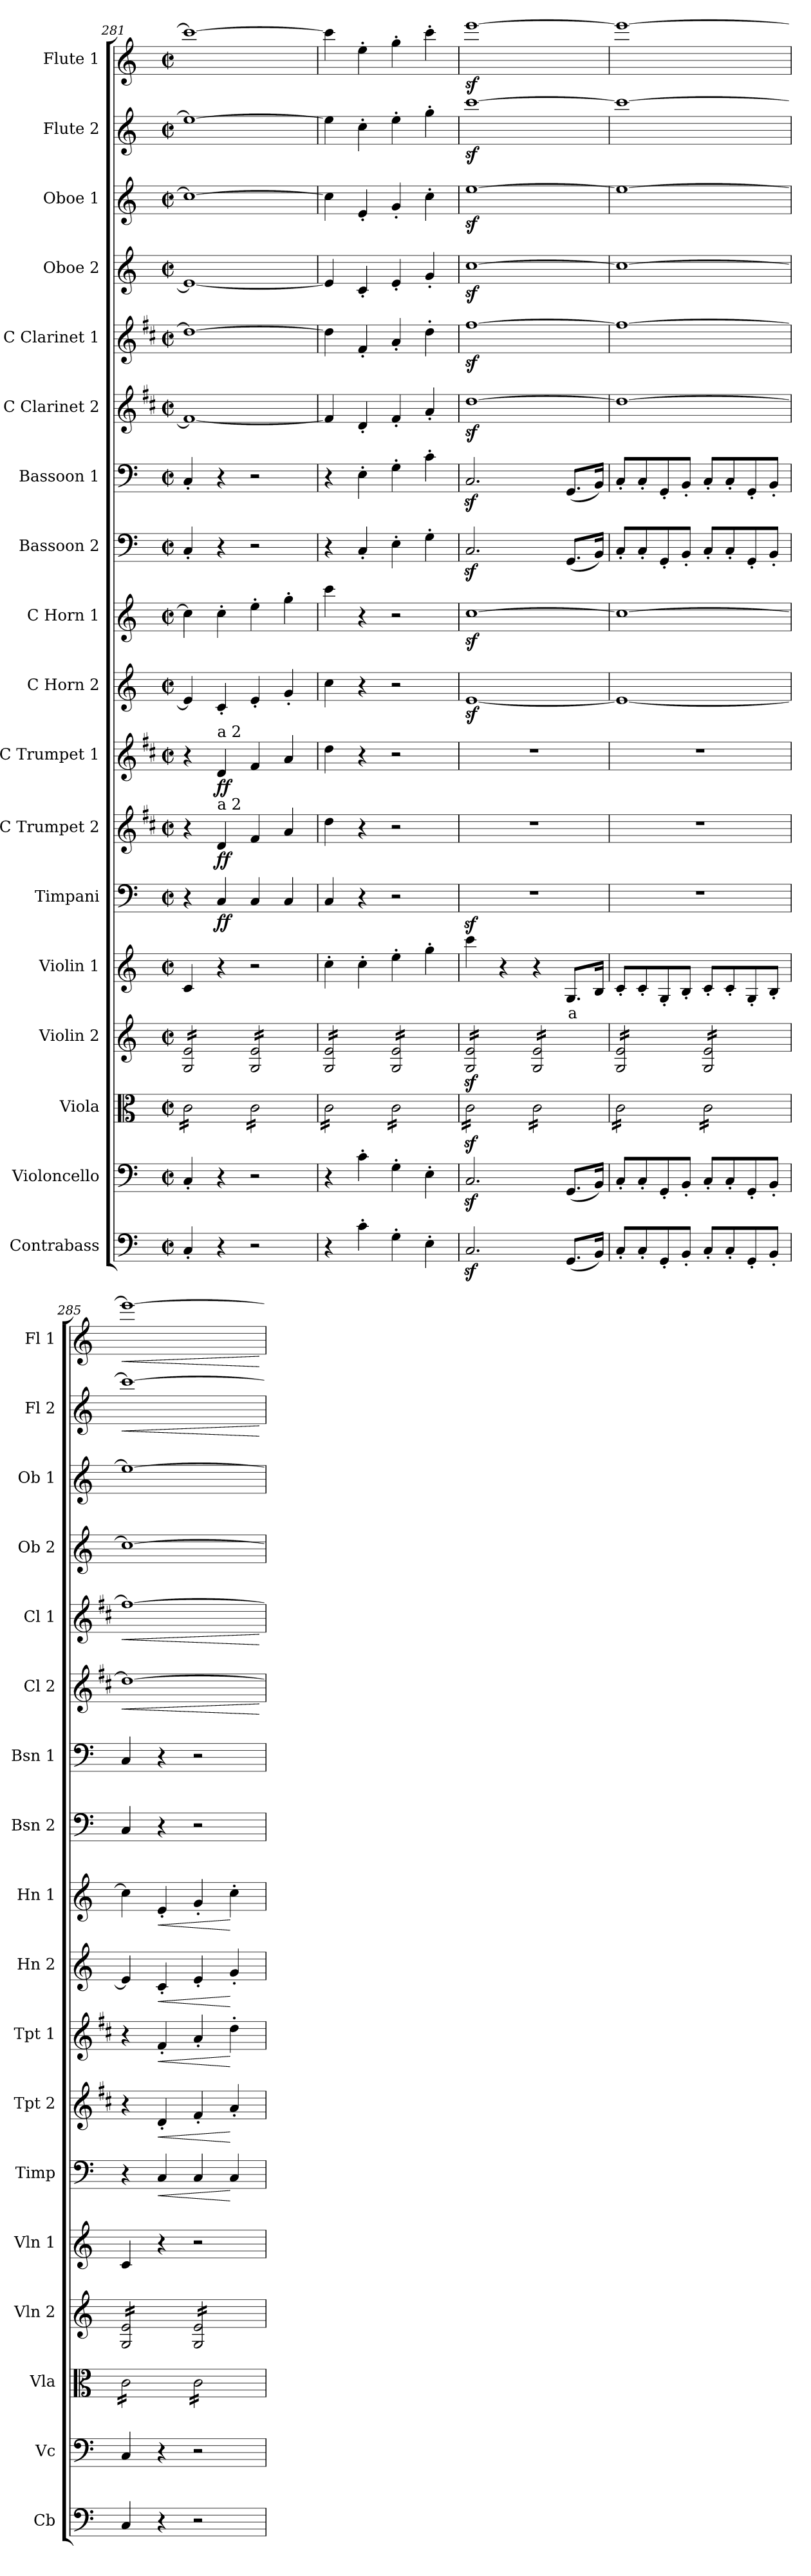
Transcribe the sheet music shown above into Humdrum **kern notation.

**kern	**kern	**kern	**kern	**kern	**text	**kern	**dynam	**kern	**dynam	**kern	**dynam	**kern	**dynam	**kern	**dynam	**kern	**kern	**kern	**dynam	**kern	**dynam	**kern	**kern	**kern	**dynam	**kern	**dynam
*part18	*part17	*part16	*part15	*part14	*part14	*part13	*part13	*part12	*part12	*part11	*part11	*part10	*part10	*part9	*part9	*part8	*part7	*part6	*part6	*part5	*part5	*part4	*part3	*part2	*part2	*part1	*part1
*staff18	*staff17	*staff16	*staff15	*staff14	*staff14	*staff13	*staff13	*staff12	*staff12	*staff11	*staff11	*staff10	*staff10	*staff9	*staff9	*staff8	*staff7	*staff6	*staff6	*staff5	*staff5	*staff4	*staff3	*staff2	*staff2	*staff1	*staff1
*I"Contrabass	*I"Violoncello	*I"Viola	*I"Violin 2	*I"Violin 1	*	*I"Timpani	*	*I"C Trumpet 2	*	*I"C Trumpet 1	*	*I"C Horn 2	*	*I"C Horn 1	*	*I"Bassoon 2	*I"Bassoon 1	*I"C Clarinet 2	*	*I"C Clarinet 1	*	*I"Oboe 2	*I"Oboe 1	*I"Flute 2	*	*I"Flute 1	*
*I'Cb	*I'Vc	*I'Vla	*I'Vln 2	*I'Vln 1	*	*I'Timp	*	*I'Tpt 2	*	*I'Tpt 1	*	*I'Hn 2	*	*I'Hn 1	*	*I'Bsn 2	*I'Bsn 1	*I'Cl 2	*	*I'Cl 1	*	*I'Ob 2	*I'Ob 1	*I'Fl 2	*	*I'Fl 1	*
*clefF4	*clefF4	*clefC3	*clefG2	*clefG2	*	*clefF4	*	*clefG2	*	*clefG2	*	*clefG2	*	*clefG2	*	*clefF4	*clefF4	*clefG2	*	*clefG2	*	*clefG2	*clefG2	*clefG2	*	*clefG2	*
*ITrd7c12	*	*	*	*	*	*	*	*ITrd1c2	*	*ITrd1c2	*	*ITrd7c12	*	*ITrd7c12	*	*	*	*ITrd1c2	*	*ITrd1c2	*	*	*	*	*	*	*
*k[]	*k[]	*k[]	*k[]	*k[]	*	*k[]	*	*k[]	*	*k[]	*	*k[]	*	*k[]	*	*k[]	*k[]	*k[]	*	*k[]	*	*k[]	*k[]	*k[]	*	*k[]	*
*M2/2	*M2/2	*M2/2	*M2/2	*M2/2	*	*M2/2	*	*M2/2	*	*M2/2	*	*M2/2	*	*M2/2	*	*M2/2	*M2/2	*M2/2	*	*M2/2	*	*M2/2	*M2/2	*M2/2	*	*M2/2	*
*met(c|)	*met(c|)	*met(c|)	*met(c|)	*met(c|)	*	*met(c|)	*	*met(c|)	*	*met(c|)	*	*met(c|)	*	*met(c|)	*	*met(c|)	*met(c|)	*met(c|)	*	*met(c|)	*	*met(c|)	*met(c|)	*met(c|)	*	*met(c|)	*
=281	=281	=281	=281	=281	=281	=281	=281	=281	=281	=281	=281	=281	=281	=281	=281	=281	=281	=281	=281	=281	=281	=281	=281	=281	=281	=281	=281
*	*	*tremolo	*	*	*	*	*	*	*	*	*	*	*	*	*	*	*	*	*	*	*	*	*	*	*	*	*
*	*	*	*tremolo	*	*	*	*	*	*	*	*	*	*	*	*	*	*	*	*	*	*	*	*	*	*	*	*
4CC'/	4C'/	16c\LL	16G/ 16e/LL	4c/	.	4r	.	4r	.	4r	.	4E/]	.	4c\]	.	4C'/	4C'/	1e_	.	1cc_	.	1e_	1cc_	1ee_	.	1ccc_	.
.	.	16c\	16G/ 16e/	.	.	.	.	.	.	.	.	.	.	.	.	.	.	.	.	.	.	.	.	.	.	.	.
.	.	16c\	16G/ 16e/	.	.	.	.	.	.	.	.	.	.	.	.	.	.	.	.	.	.	.	.	.	.	.	.
.	.	16c\	16G/ 16e/	.	.	.	.	.	.	.	.	.	.	.	.	.	.	.	.	.	.	.	.	.	.	.	.
!	!	!	!	!	!	!	!	!	!	!LO:TX:a:t=a 2	!	!	!	!	!	!	!	!	!	!	!	!	!	!	!	!	!
!	!	!	!	!	!	!	!	!LO:TX:a:t=a 2	!	!	!	!	!	!	!	!	!	!	!	!	!	!	!	!	!	!	!
!	!	!	!	!	!	!	!LO:DY:b	!	!LO:DY:b	!	!LO:DY:b	!	!	!	!	!	!	!	!	!	!	!	!	!	!	!	!
4r	4r	16c\	16G/ 16e/	4r	.	4C/	ff	4c/	ff	4c/	ff	4C'/	.	4c'\	.	4r	4r	.	.	.	.	.	.	.	.	.	.
.	.	16c\	16G/ 16e/	.	.	.	.	.	.	.	.	.	.	.	.	.	.	.	.	.	.	.	.	.	.	.	.
.	.	16c\	16G/ 16e/	.	.	.	.	.	.	.	.	.	.	.	.	.	.	.	.	.	.	.	.	.	.	.	.
.	.	16c\JJ	16G/ 16e/JJ	.	.	.	.	.	.	.	.	.	.	.	.	.	.	.	.	.	.	.	.	.	.	.	.
2r	2r	16c\LL	16G/ 16e/LL	2r	.	4C/	.	4e/	.	4e/	.	4E'/	.	4e'\	.	2r	2r	.	.	.	.	.	.	.	.	.	.
.	.	16c\	16G/ 16e/	.	.	.	.	.	.	.	.	.	.	.	.	.	.	.	.	.	.	.	.	.	.	.	.
.	.	16c\	16G/ 16e/	.	.	.	.	.	.	.	.	.	.	.	.	.	.	.	.	.	.	.	.	.	.	.	.
.	.	16c\	16G/ 16e/	.	.	.	.	.	.	.	.	.	.	.	.	.	.	.	.	.	.	.	.	.	.	.	.
.	.	16c\	16G/ 16e/	.	.	4C/	.	4g/	.	4g/	.	4G'/	.	4g'\	.	.	.	.	.	.	.	.	.	.	.	.	.
.	.	16c\	16G/ 16e/	.	.	.	.	.	.	.	.	.	.	.	.	.	.	.	.	.	.	.	.	.	.	.	.
.	.	16c\	16G/ 16e/	.	.	.	.	.	.	.	.	.	.	.	.	.	.	.	.	.	.	.	.	.	.	.	.
.	.	16c\JJ	16G/ 16e/JJ	.	.	.	.	.	.	.	.	.	.	.	.	.	.	.	.	.	.	.	.	.	.	.	.
=282	=282	=282	=282	=282	=282	=282	=282	=282	=282	=282	=282	=282	=282	=282	=282	=282	=282	=282	=282	=282	=282	=282	=282	=282	=282	=282	=282
4r	4r	16c\LL	16G/ 16e/LL	4cc'\	.	4C/	.	4cc\	.	4cc\	.	4c\	.	4cc\	.	4r	4r	4e/]	.	4cc\]	.	4e/]	4cc\]	4ee\]	.	4ccc\]	.
.	.	16c\	16G/ 16e/	.	.	.	.	.	.	.	.	.	.	.	.	.	.	.	.	.	.	.	.	.	.	.	.
.	.	16c\	16G/ 16e/	.	.	.	.	.	.	.	.	.	.	.	.	.	.	.	.	.	.	.	.	.	.	.	.
.	.	16c\	16G/ 16e/	.	.	.	.	.	.	.	.	.	.	.	.	.	.	.	.	.	.	.	.	.	.	.	.
4C'\	4c'\	16c\	16G/ 16e/	4cc'\	.	4r	.	4r	.	4r	.	4r	.	4r	.	4C'/	4E'\	4c'/	.	4e'/	.	4c'/	4e'/	4cc'\	.	4ee'\	.
.	.	16c\	16G/ 16e/	.	.	.	.	.	.	.	.	.	.	.	.	.	.	.	.	.	.	.	.	.	.	.	.
.	.	16c\	16G/ 16e/	.	.	.	.	.	.	.	.	.	.	.	.	.	.	.	.	.	.	.	.	.	.	.	.
.	.	16c\JJ	16G/ 16e/JJ	.	.	.	.	.	.	.	.	.	.	.	.	.	.	.	.	.	.	.	.	.	.	.	.
4GG'\	4G'\	16c\LL	16G/ 16e/LL	4ee'\	.	2r	.	2r	.	2r	.	2r	.	2r	.	4E'\	4G'\	4e'/	.	4g'/	.	4e'/	4g'/	4ee'\	.	4gg'\	.
.	.	16c\	16G/ 16e/	.	.	.	.	.	.	.	.	.	.	.	.	.	.	.	.	.	.	.	.	.	.	.	.
.	.	16c\	16G/ 16e/	.	.	.	.	.	.	.	.	.	.	.	.	.	.	.	.	.	.	.	.	.	.	.	.
.	.	16c\	16G/ 16e/	.	.	.	.	.	.	.	.	.	.	.	.	.	.	.	.	.	.	.	.	.	.	.	.
4EE'\	4E'\	16c\	16G/ 16e/	4gg'\	.	.	.	.	.	.	.	.	.	.	.	4G'\	4c'\	4g'/	.	4cc'\	.	4g'/	4cc'\	4gg'\	.	4ccc'\	.
.	.	16c\	16G/ 16e/	.	.	.	.	.	.	.	.	.	.	.	.	.	.	.	.	.	.	.	.	.	.	.	.
.	.	16c\	16G/ 16e/	.	.	.	.	.	.	.	.	.	.	.	.	.	.	.	.	.	.	.	.	.	.	.	.
.	.	16c\JJ	16G/ 16e/JJ	.	.	.	.	.	.	.	.	.	.	.	.	.	.	.	.	.	.	.	.	.	.	.	.
=283	=283	=283	=283	=283	=283	=283	=283	=283	=283	=283	=283	=283	=283	=283	=283	=283	=283	=283	=283	=283	=283	=283	=283	=283	=283	=283	=283
2.CCz</	2.Cz</	16cz<\LL	16G/z< 16e/z<LL	4cccz<\	.	1r	.	1r	.	1r	.	[1Ez<	.	[1cz<	.	2.Cz</	2.Cz</	[1ccz<	.	[1eez<	.	[1ccz<	[1eez<	[1cccz<	.	[1eeez<	.
.	.	16cz<\	16G/z< 16e/z<	.	.	.	.	.	.	.	.	.	.	.	.	.	.	.	.	.	.	.	.	.	.	.	.
.	.	16cz<\	16G/z< 16e/z<	.	.	.	.	.	.	.	.	.	.	.	.	.	.	.	.	.	.	.	.	.	.	.	.
.	.	16cz<\	16G/z< 16e/z<	.	.	.	.	.	.	.	.	.	.	.	.	.	.	.	.	.	.	.	.	.	.	.	.
.	.	16cz<\	16G/z< 16e/z<	4r	.	.	.	.	.	.	.	.	.	.	.	.	.	.	.	.	.	.	.	.	.	.	.
.	.	16cz<\	16G/z< 16e/z<	.	.	.	.	.	.	.	.	.	.	.	.	.	.	.	.	.	.	.	.	.	.	.	.
.	.	16cz<\	16G/z< 16e/z<	.	.	.	.	.	.	.	.	.	.	.	.	.	.	.	.	.	.	.	.	.	.	.	.
.	.	16cz<\JJ	16G/z< 16e/z<JJ	.	.	.	.	.	.	.	.	.	.	.	.	.	.	.	.	.	.	.	.	.	.	.	.
.	.	16c\LL	16G/ 16e/LL	4r	.	.	.	.	.	.	.	.	.	.	.	.	.	.	.	.	.	.	.	.	.	.	.
.	.	16c\	16G/ 16e/	.	.	.	.	.	.	.	.	.	.	.	.	.	.	.	.	.	.	.	.	.	.	.	.
.	.	16c\	16G/ 16e/	.	.	.	.	.	.	.	.	.	.	.	.	.	.	.	.	.	.	.	.	.	.	.	.
.	.	16c\	16G/ 16e/	.	.	.	.	.	.	.	.	.	.	.	.	.	.	.	.	.	.	.	.	.	.	.	.
!	!	!	!	!	!LO:LY:b:color=#FF0000	!	!	!	!	!	!	!	!	!	!	!	!	!	!	!	!	!	!	!	!	!	!
(8.GGG/L	(8.GG/L	16c\	16G/ 16e/	8.G/L	a	.	.	.	.	.	.	.	.	.	.	(8.GG/L	(8.GG/L	.	.	.	.	.	.	.	.	.	.
.	.	16c\	16G/ 16e/	.	.	.	.	.	.	.	.	.	.	.	.	.	.	.	.	.	.	.	.	.	.	.	.
.	.	16c\	16G/ 16e/	.	.	.	.	.	.	.	.	.	.	.	.	.	.	.	.	.	.	.	.	.	.	.	.
16BBB/Jk)	16BB/Jk)	16c\JJ	16G/ 16e/JJ	16B/Jk	.	.	.	.	.	.	.	.	.	.	.	16BB/Jk)	16BB/Jk)	.	.	.	.	.	.	.	.	.	.
!!LO:PB:g=z
=284	=284	=284	=284	=284	=284	=284	=284	=284	=284	=284	=284	=284	=284	=284	=284	=284	=284	=284	=284	=284	=284	=284	=284	=284	=284	=284	=284
8CC'/L	8C'/L	16c\LL	16G/ 16e/LL	8c'/L	.	1r	.	1r	.	1r	.	1E_	.	1c_	.	8C'/L	8C'/L	1cc_	.	1ee_	.	1cc_	1ee_	1ccc_	.	1eee_	.
.	.	16c\	16G/ 16e/	.	.	.	.	.	.	.	.	.	.	.	.	.	.	.	.	.	.	.	.	.	.	.	.
8CC'/	8C'/	16c\	16G/ 16e/	8c'/	.	.	.	.	.	.	.	.	.	.	.	8C'/	8C'/	.	.	.	.	.	.	.	.	.	.
.	.	16c\	16G/ 16e/	.	.	.	.	.	.	.	.	.	.	.	.	.	.	.	.	.	.	.	.	.	.	.	.
8GGG'/	8GG'/	16c\	16G/ 16e/	8G'/	.	.	.	.	.	.	.	.	.	.	.	8GG'/	8GG'/	.	.	.	.	.	.	.	.	.	.
.	.	16c\	16G/ 16e/	.	.	.	.	.	.	.	.	.	.	.	.	.	.	.	.	.	.	.	.	.	.	.	.
8BBB'/J	8BB'/J	16c\	16G/ 16e/	8B'/J	.	.	.	.	.	.	.	.	.	.	.	8BB'/J	8BB'/J	.	.	.	.	.	.	.	.	.	.
.	.	16c\JJ	16G/ 16e/JJ	.	.	.	.	.	.	.	.	.	.	.	.	.	.	.	.	.	.	.	.	.	.	.	.
8CC'/L	8C'/L	16c\LL	16G/ 16e/LL	8c'/L	.	.	.	.	.	.	.	.	.	.	.	8C'/L	8C'/L	.	.	.	.	.	.	.	.	.	.
.	.	16c\	16G/ 16e/	.	.	.	.	.	.	.	.	.	.	.	.	.	.	.	.	.	.	.	.	.	.	.	.
8CC'/	8C'/	16c\	16G/ 16e/	8c'/	.	.	.	.	.	.	.	.	.	.	.	8C'/	8C'/	.	.	.	.	.	.	.	.	.	.
.	.	16c\	16G/ 16e/	.	.	.	.	.	.	.	.	.	.	.	.	.	.	.	.	.	.	.	.	.	.	.	.
8GGG'/	8GG'/	16c\	16G/ 16e/	8G'/	.	.	.	.	.	.	.	.	.	.	.	8GG'/	8GG'/	.	.	.	.	.	.	.	.	.	.
.	.	16c\	16G/ 16e/	.	.	.	.	.	.	.	.	.	.	.	.	.	.	.	.	.	.	.	.	.	.	.	.
8BBB'/J	8BB'/J	16c\	16G/ 16e/	8B'/J	.	.	.	.	.	.	.	.	.	.	.	8BB'/J	8BB'/J	.	.	.	.	.	.	.	.	.	.
.	.	16c\JJ	16G/ 16e/JJ	.	.	.	.	.	.	.	.	.	.	.	.	.	.	.	.	.	.	.	.	.	.	.	.
=285	=285	=285	=285	=285	=285	=285	=285	=285	=285	=285	=285	=285	=285	=285	=285	=285	=285	=285	=285	=285	=285	=285	=285	=285	=285	=285	=285
!	!	!	!	!	!	!	!	!	!	!	!	!	!	!	!	!	!	!	!LO:HP:b	!	!LO:HP:b	!	!	!	!LO:HP:b	!	!LO:HP:b
4CC/	4C/	16c\LL	16G/ 16e/LL	4c/	.	4r	.	4r	.	4r	.	4E/]	.	4c\]	.	4C/	4C/	1cc_	<	1ee_	<	1cc_	1ee_	1ccc_	<	1eee_	<
.	.	16c\	16G/ 16e/	.	.	.	.	.	.	.	.	.	.	.	.	.	.	.	.	.	.	.	.	.	.	.	.
.	.	16c\	16G/ 16e/	.	.	.	.	.	.	.	.	.	.	.	.	.	.	.	.	.	.	.	.	.	.	.	.
.	.	16c\	16G/ 16e/	.	.	.	.	.	.	.	.	.	.	.	.	.	.	.	.	.	.	.	.	.	.	.	.
!	!	!	!	!	!	!	!LO:HP:b	!	!LO:HP:b	!	!LO:HP:b	!	!LO:HP:b	!	!LO:HP:b	!	!	!	!	!	!	!	!	!	!	!	!
4r	4r	16c\	16G/ 16e/	4r	.	4C/	<	4c'/	<	4e'/	<	4C'/	<	4E'/	<	4r	4r	.	.	.	.	.	.	.	.	.	.
.	.	16c\	16G/ 16e/	.	.	.	.	.	.	.	.	.	.	.	.	.	.	.	.	.	.	.	.	.	.	.	.
.	.	16c\	16G/ 16e/	.	.	.	.	.	.	.	.	.	.	.	.	.	.	.	.	.	.	.	.	.	.	.	.
.	.	16c\JJ	16G/ 16e/JJ	.	.	.	.	.	.	.	.	.	.	.	.	.	.	.	.	.	.	.	.	.	.	.	.
2r	2r	16c\LL	16G/ 16e/LL	2r	.	4C/	.	4e'/	.	4g'/	.	4E'/	.	4G'/	.	2r	2r	.	.	.	.	.	.	.	.	.	.
.	.	16c\	16G/ 16e/	.	.	.	.	.	.	.	.	.	.	.	.	.	.	.	.	.	.	.	.	.	.	.	.
.	.	16c\	16G/ 16e/	.	.	.	.	.	.	.	.	.	.	.	.	.	.	.	.	.	.	.	.	.	.	.	.
.	.	16c\	16G/ 16e/	.	.	.	.	.	.	.	.	.	.	.	.	.	.	.	.	.	.	.	.	.	.	.	.
.	.	16c\	16G/ 16e/	.	.	4C/	[	4g'/	[	4cc'\	[	4G'/	[	4c'\	[	.	.	.	.	.	.	.	.	.	.	.	.
.	.	16c\	16G/ 16e/	.	.	.	.	.	.	.	.	.	.	.	.	.	.	.	.	.	.	.	.	.	.	.	.
.	.	16c\	16G/ 16e/	.	.	.	.	.	.	.	.	.	.	.	.	.	.	.	.	.	.	.	.	.	.	.	.
.	.	16c\JJ	16G/ 16e/JJ	.	.	.	.	.	.	.	.	.	.	.	.	.	.	.	.	.	.	.	.	.	.	.	.
*	*	*	*Xtremolo	*	*	*	*	*	*	*	*	*	*	*	*	*	*	*	*	*	*	*	*	*	*	*	*
*	*	*Xtremolo	*	*	*	*	*	*	*	*	*	*	*	*	*	*	*	*	*	*	*	*	*	*	*	*	*
.	.	.	.	.	.	.	.	.	.	.	.	.	.	.	.	.	.	.	[	.	[	.	.	.	[	.	[
=	=	=	=	=	=	=	=	=	=	=	=	=	=	=	=	=	=	=	=	=	=	=	=	=	=	=	=
*-	*-	*-	*-	*-	*-	*-	*-	*-	*-	*-	*-	*-	*-	*-	*-	*-	*-	*-	*-	*-	*-	*-	*-	*-	*-	*-	*-
